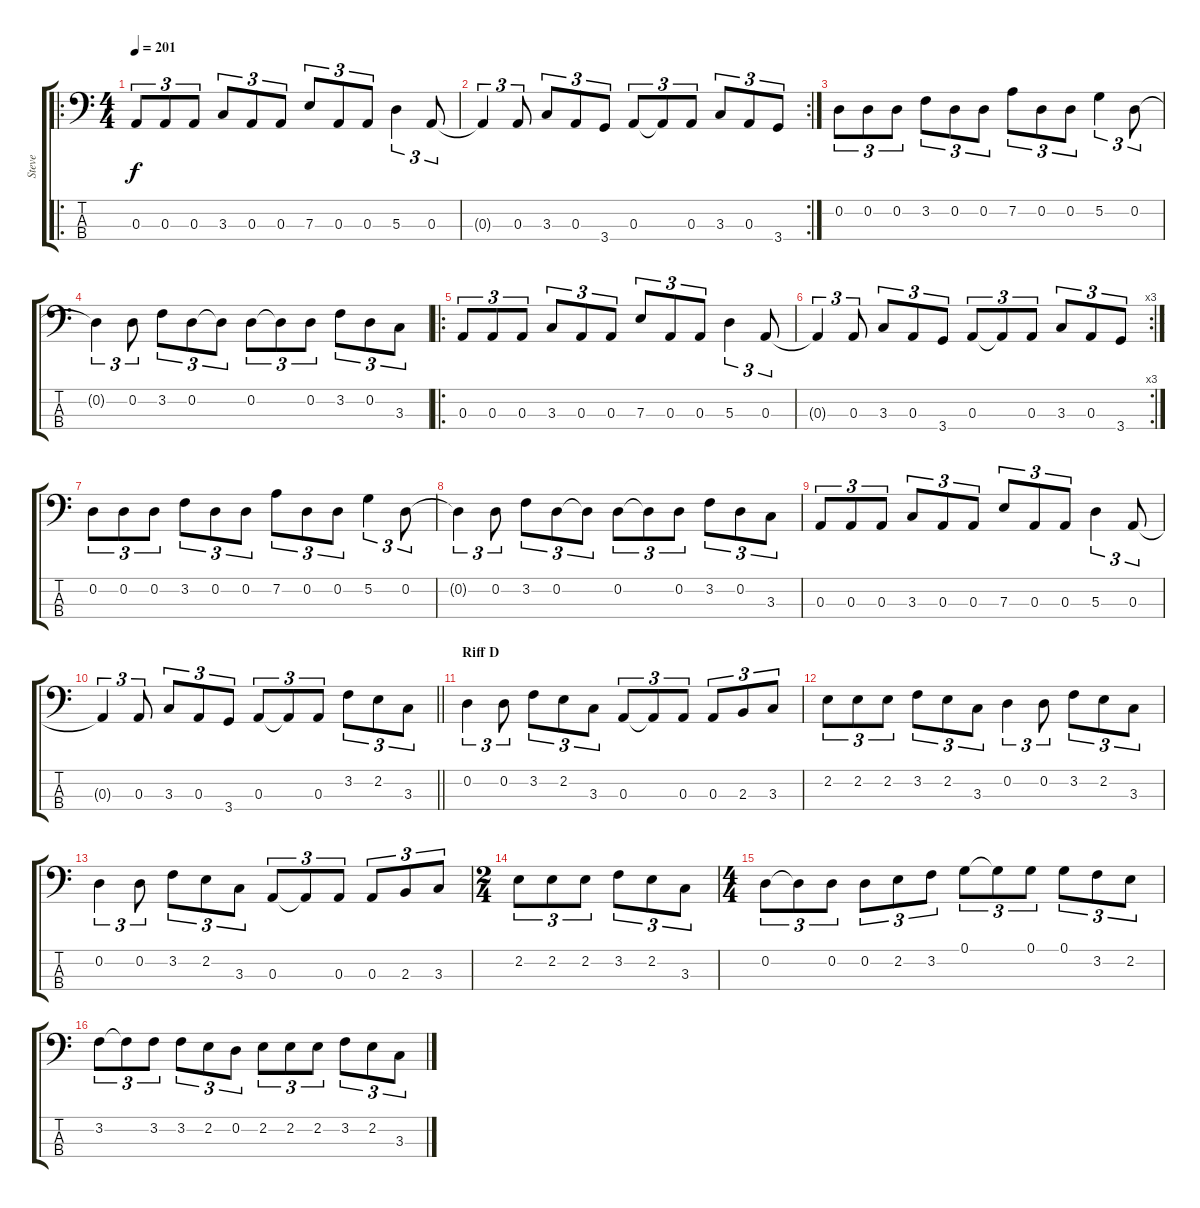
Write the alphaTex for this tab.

\track ("Steve" "Steve") {instrument electricbassfinger}
\staff {score tabs}
\tuning (G2 D2 A1 E1) {hide}
\ro
\ts (4 4)
\tempo 201
\clef f4
\ks c
0.3.8{tu (3 2) dy f} 0.3.8{tu (3 2)} 0.3.8{tu (3 2)} 3.3.8{tu (3 2)} 0.3.8{tu (3 2)} 0.3.8{tu (3 2)} 7.3.8{tu (3 2)} 0.3.8{tu (3 2)} 0.3.8{tu (3 2)} 5.3.4{tu (3 2)} 0.3.8{tu (3 2)} |
\rc 2
0.3{t}.4{tu (3 2)} 0.3.8{tu (3 2)} 3.3.8{tu (3 2)} 0.3.8{tu (3 2)} 3.4.8{tu (3 2)} 0.3.8{tu (3 2)} 0.3{t}.8{tu (3 2)} 0.3.8{tu (3 2)} 3.3.8{tu (3 2)} 0.3.8{tu (3 2)} 3.4.8{tu (3 2)} |
0.2.8{tu (3 2)} 0.2.8{tu (3 2)} 0.2.8{tu (3 2)} 3.2.8{tu (3 2)} 0.2.8{tu (3 2)} 0.2.8{tu (3 2)} 7.2.8{tu (3 2)} 0.2.8{tu (3 2)} 0.2.8{tu (3 2)} 5.2.4{tu (3 2)} 0.2.8{tu (3 2)} |
0.2{t}.4{tu (3 2)} 0.2.8{tu (3 2)} 3.2.8{tu (3 2)} 0.2.8{tu (3 2)} 0.2{t}.8{tu (3 2)} 0.2.8{tu (3 2)} 0.2{t}.8{tu (3 2)} 0.2.8{tu (3 2)} 3.2.8{tu (3 2)} 0.2.8{tu (3 2)} 3.3.8{tu (3 2)} |
\ro
0.3.8{tu (3 2)} 0.3.8{tu (3 2)} 0.3.8{tu (3 2)} 3.3.8{tu (3 2)} 0.3.8{tu (3 2)} 0.3.8{tu (3 2)} 7.3.8{tu (3 2)} 0.3.8{tu (3 2)} 0.3.8{tu (3 2)} 5.3.4{tu (3 2)} 0.3.8{tu (3 2)} |
\rc 3
0.3{t}.4{tu (3 2)} 0.3.8{tu (3 2)} 3.3.8{tu (3 2)} 0.3.8{tu (3 2)} 3.4.8{tu (3 2)} 0.3.8{tu (3 2)} 0.3{t}.8{tu (3 2)} 0.3.8{tu (3 2)} 3.3.8{tu (3 2)} 0.3.8{tu (3 2)} 3.4.8{tu (3 2)} |
0.2.8{tu (3 2)} 0.2.8{tu (3 2)} 0.2.8{tu (3 2)} 3.2.8{tu (3 2)} 0.2.8{tu (3 2)} 0.2.8{tu (3 2)} 7.2.8{tu (3 2)} 0.2.8{tu (3 2)} 0.2.8{tu (3 2)} 5.2.4{tu (3 2)} 0.2.8{tu (3 2)} |
0.2{t}.4{tu (3 2)} 0.2.8{tu (3 2)} 3.2.8{tu (3 2)} 0.2.8{tu (3 2)} 0.2{t}.8{tu (3 2)} 0.2.8{tu (3 2)} 0.2{t}.8{tu (3 2)} 0.2.8{tu (3 2)} 3.2.8{tu (3 2)} 0.2.8{tu (3 2)} 3.3.8{tu (3 2)} |
0.3.8{tu (3 2)} 0.3.8{tu (3 2)} 0.3.8{tu (3 2)} 3.3.8{tu (3 2)} 0.3.8{tu (3 2)} 0.3.8{tu (3 2)} 7.3.8{tu (3 2)} 0.3.8{tu (3 2)} 0.3.8{tu (3 2)} 5.3.4{tu (3 2)} 0.3.8{tu (3 2)} |
\barLineRight lightlight
0.3{t}.4{tu (3 2)} 0.3.8{tu (3 2)} 3.3.8{tu (3 2)} 0.3.8{tu (3 2)} 3.4.8{tu (3 2)} 0.3.8{tu (3 2)} 0.3{t}.8{tu (3 2)} 0.3.8{tu (3 2)} 3.2.8{tu (3 2)} 2.2.8{tu (3 2)} 3.3.8{tu (3 2)} |
\section ("" "Riff D")
0.2.4{tu (3 2)} 0.2.8{tu (3 2)} 3.2.8{tu (3 2)} 2.2.8{tu (3 2)} 3.3.8{tu (3 2)} 0.3.8{tu (3 2)} 0.3{t}.8{tu (3 2)} 0.3.8{tu (3 2)} 0.3.8{tu (3 2)} 2.3.8{tu (3 2)} 3.3.8{tu (3 2)} |
2.2.8{tu (3 2)} 2.2.8{tu (3 2)} 2.2.8{tu (3 2)} 3.2.8{tu (3 2)} 2.2.8{tu (3 2)} 3.3.8{tu (3 2)} 0.2.4{tu (3 2)} 0.2.8{tu (3 2)} 3.2.8{tu (3 2)} 2.2.8{tu (3 2)} 3.3.8{tu (3 2)} |
0.2.4{tu (3 2)} 0.2.8{tu (3 2)} 3.2.8{tu (3 2)} 2.2.8{tu (3 2)} 3.3.8{tu (3 2)} 0.3.8{tu (3 2)} 0.3{t}.8{tu (3 2)} 0.3.8{tu (3 2)} 0.3.8{tu (3 2)} 2.3.8{tu (3 2)} 3.3.8{tu (3 2)} |
\ts (2 4)
2.2.8{tu (3 2)} 2.2.8{tu (3 2)} 2.2.8{tu (3 2)} 3.2.8{tu (3 2)} 2.2.8{tu (3 2)} 3.3.8{tu (3 2)} |
\ts (4 4)
0.2.8{tu (3 2)} 0.2{t}.8{tu (3 2)} 0.2.8{tu (3 2)} 0.2.8{tu (3 2)} 2.2.8{tu (3 2)} 3.2.8{tu (3 2)} 0.1.8{tu (3 2)} 0.1{t}.8{tu (3 2)} 0.1.8{tu (3 2)} 0.1.8{tu (3 2)} 3.2.8{tu (3 2)} 2.2.8{tu (3 2)} |
3.2.8{tu (3 2)} 3.2{t}.8{tu (3 2)} 3.2.8{tu (3 2)} 3.2.8{tu (3 2)} 2.2.8{tu (3 2)} 0.2.8{tu (3 2)} 2.2.8{tu (3 2)} 2.2.8{tu (3 2)} 2.2.8{tu (3 2)} 3.2.8{tu (3 2)} 2.2.8{tu (3 2)} 3.3.8{tu (3 2)}
